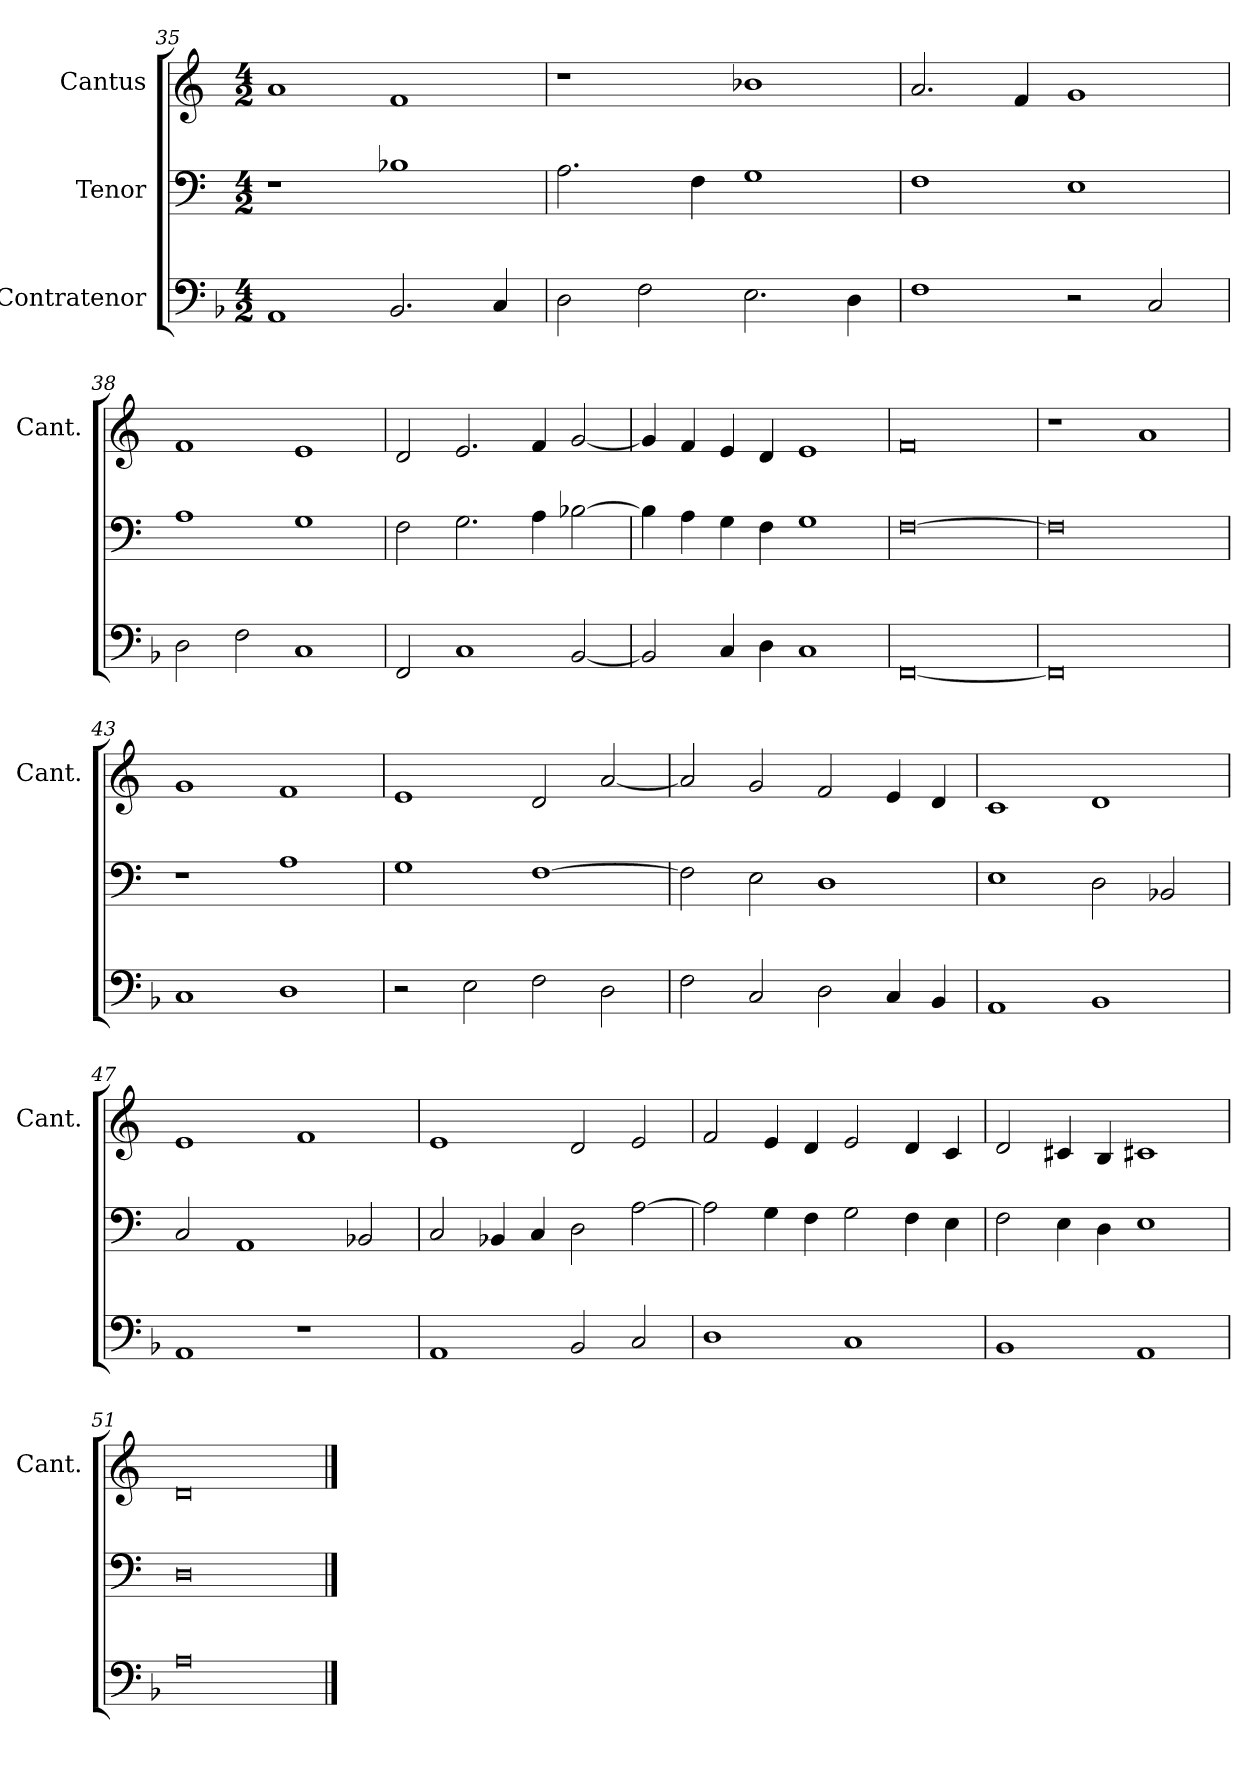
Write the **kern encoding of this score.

**kern	**kern	**kern
*part3	*part2	*part1
*staff3	*staff2	*staff1
*I"Contratenor	*I"Tenor	*I"Cantus
*	*	*I'Cant.
*clefF4	*clefF4	*clefG2
*k[b-]	*k[]	*k[]
*F:	*C:	*C:
*M4/2	*M4/2	*M4/2
=35	=35	=35
1AA/	1r	1a/
2.BB-/	1B-X\	1f/
4C/	.	.
=36	=36	=36
2D\	2.A\	1r
2F\	.	.
.	4F\	.
2.E\	1G\	1b-X\
4D\	.	.
=37	=37	=37
1F\	1F\	2.a/
.	.	4f/
2r	1E\	1g/
2C/	.	.
=38	=38	=38
2D\	1A\	1f/
2F\	.	.
1C/	1G\	1e/
=39	=39	=39
2FF/	2F\	2d/
1C/	2.G\	2.e/
.	4A\	4f/
[2BB-/	[2B-X\	[2g/
=40	=40	=40
2BB-/]	4B-\]	4g/]
.	4A\	4f/
4C/	4G\	4e/
4D\	4F\	4d/
1C/	1G\	1e/
=41	=41	=41
[0FF/	[0F\	0f/
=42	=42	=42
0FF/]	0F\]	1r
.	.	1a/
=43	=43	=43
1C/	1r	1g/
1D\	1A\	1f/
=44	=44	=44
2r	1G\	1e/
2E\	.	.
2F\	[1F\	2d/
2D\	.	[2a/
=45	=45	=45
2F\	2F\]	2a/]
2C/	2E\	2g/
2D\	1D\	2f/
4C/	.	4e/
4BB-/	.	4d/
=46	=46	=46
1AA/	1E\	1c/
1BB-/	2D\	1d/
.	2BB-X/	.
=47	=47	=47
1AA/	2C/	1e/
.	1AA/	.
1r	.	1f/
.	2BB-X/	.
=48	=48	=48
1AA/	2C/	1e/
.	4BB-X/	.
.	4C/	.
2BB-/	2D\	2d/
2C/	[2A\	2e/
=49	=49	=49
1D\	2A\]	2f/
.	4G\	4e/
.	4F\	4d/
1C/	2G\	2e/
.	4F\	4d/
.	4E\	4c/
=50	=50	=50
1BB-/	2F\	2d/
.	4E\	4c#X/
.	4D\	4B/
1AA/	1E\	1c#X/
=51	=51	=51
0A\	0D\	0d/
==	==	==
*-	*-	*-
